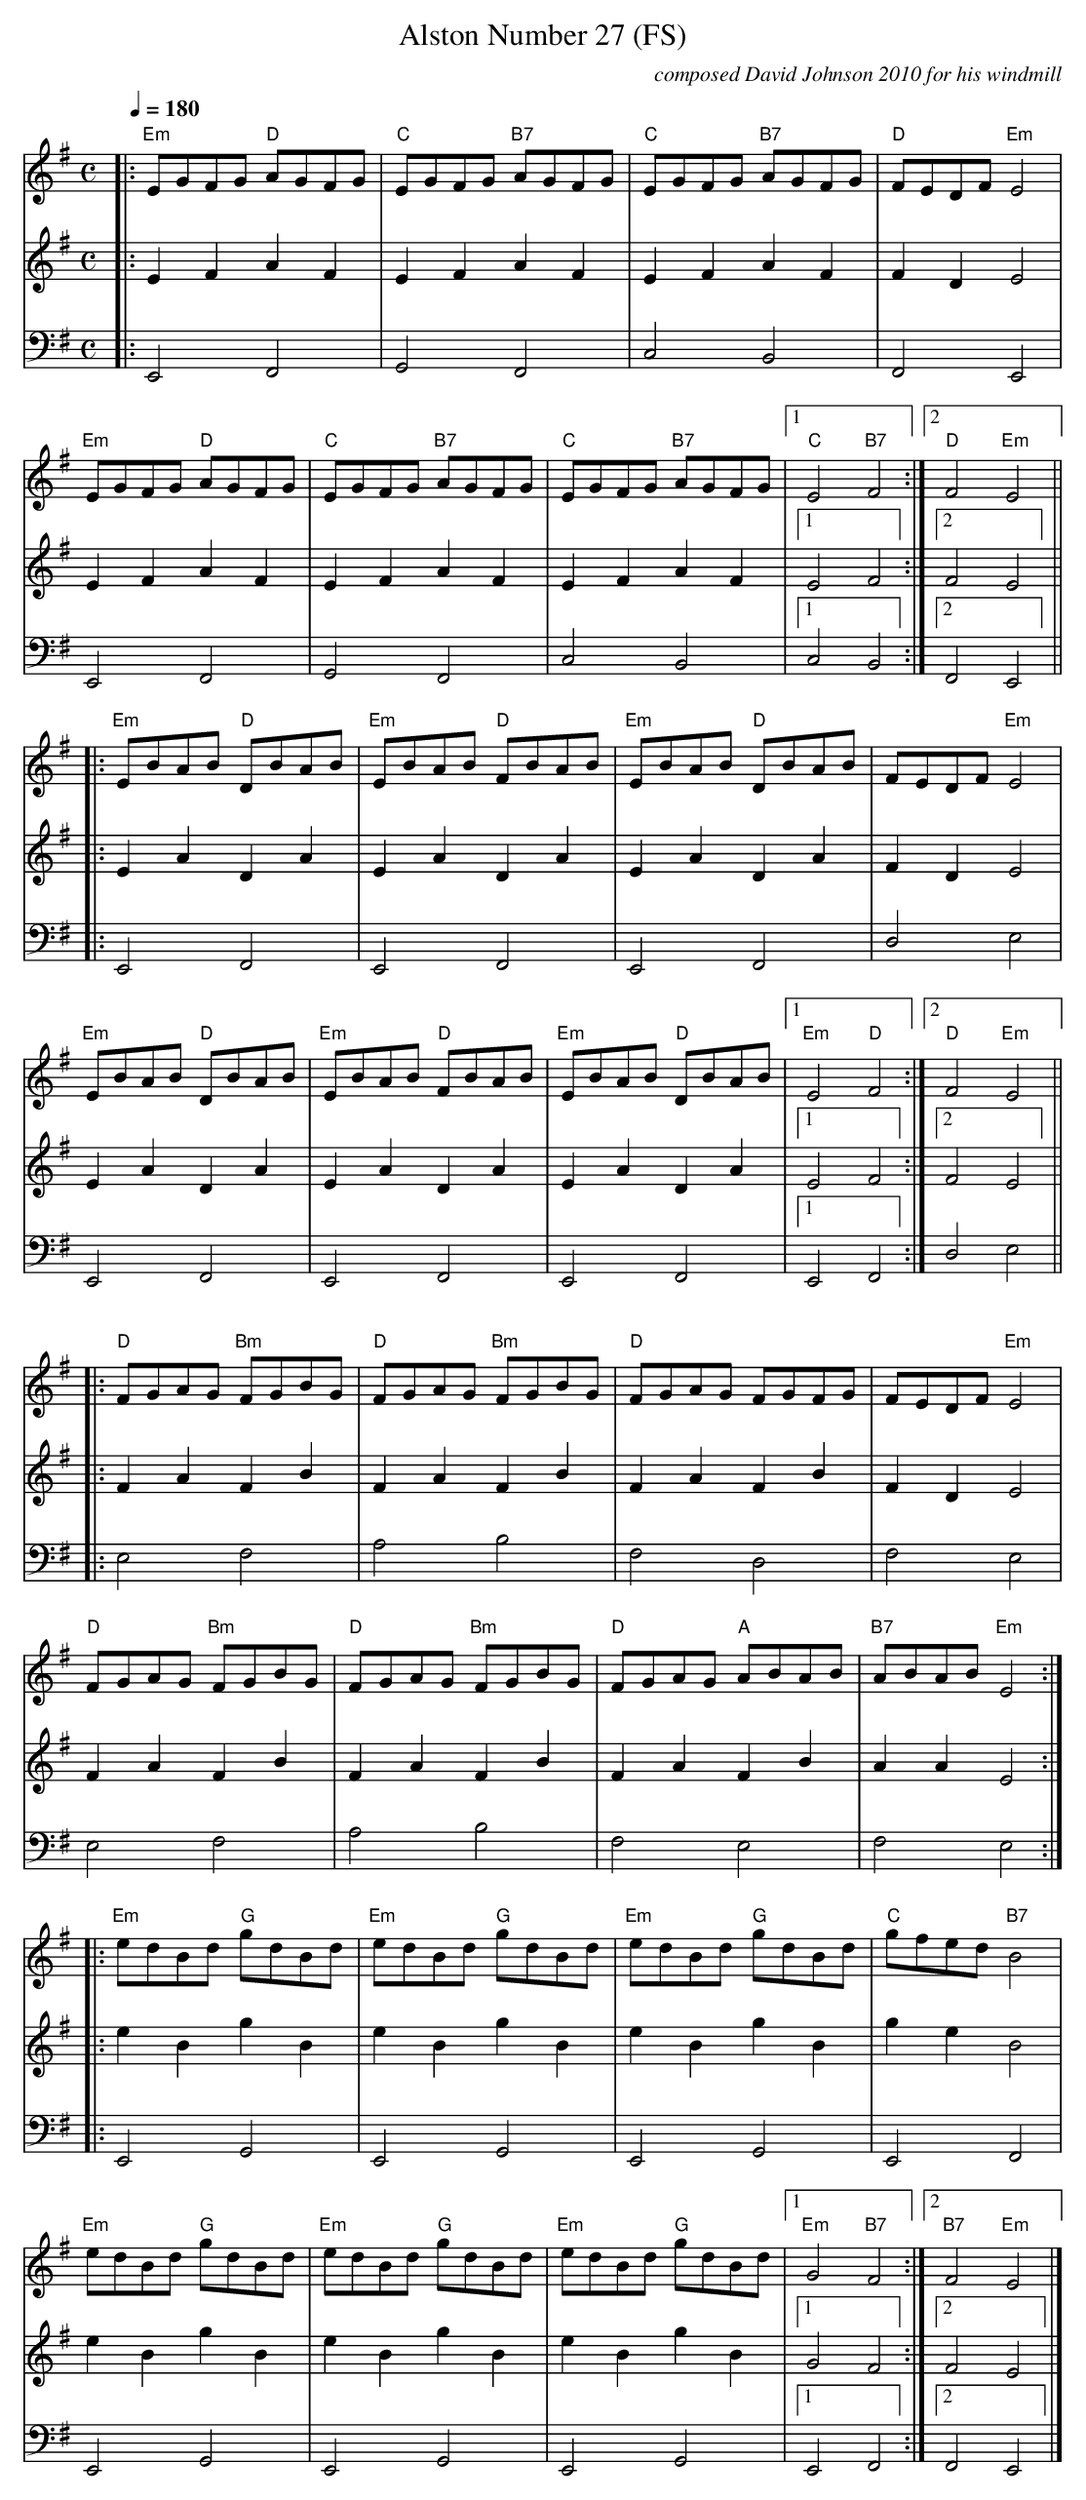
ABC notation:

X:1
T:Alston Number 27 (FS)
C:composed David Johnson 2010 for his windmill
M:C
L:1/4
Q:180
K:G
V:1
|:"Em"E/G/F/G/ "D"A/G/F/G/|"C"E/G/F/G/ "B7"A/G/F/G/|"C"E/G/F/G/ "B7"A/G/F/G/|"D"F/E/D/F/ "Em"E2|
"Em"E/G/F/G/ "D"A/G/F/G/|"C"E/G/F/G/ "B7"A/G/F/G/|"C"E/G/F/G/ "B7"A/G/F/G/|1"C"E2 "B7"F2:|2"D"F2"Em"E2||
|:"Em"E/B/A/B/ "D"D/B/A/B/|"Em"E/B/A/B/ "D"F/B/A/B/|"Em"E/B/A/B/ "D"D/B/A/B/|F/E/D/F/ "Em"E2|
"Em"E/B/A/B/ "D"D/B/A/B/|"Em"E/B/A/B/ "D"F/B/A/B/|"Em"E/B/A/B/ "D"D/B/A/B/|1"Em"E2 "D"F2:|2"D"F2"Em"E2||
|:"D"F/G/A/G/ "Bm"F/G/B/G/|"D"F/G/A/G/ "Bm"F/G/B/G/|"D"F/G/A/G/ F/G/F/G/|F/E/D/F/ "Em"E2|
"D"F/G/A/G/ "Bm"F/G/B/G/|"D"F/G/A/G/ "Bm"F/G/B/G/|"D"F/G/A/G/ "A"A/B/A/B/|"B7"A/B/A/B/ "Em"E2:|
|:"Em"e/d/B/d/ "G"g/d/B/d/|"Em"e/d/B/d/ "G"g/d/B/d/|"Em"e/d/B/d/ "G"g/d/B/d/|"C"g/f/e/d/ "B7"B2|
"Em"e/d/B/d/ "G"g/d/B/d/|"Em"e/d/B/d/ "G"g/d/B/d/|"Em"e/d/B/d/ "G"g/d/B/d/|1"Em"G2 "B7"F2:|2"B7"F2"Em"E2|]
V:2
|:EFAF|EFAF|EFAF|FDE2|
EFAF|EFAF|EFAF|1E2F2:|2F2E2||
|:EADA|EADA|EADA|FDE2|
EADA|EADA|EADA|1E2F2:|2F2E2||
|:FAFB|FAFB|FAFB|FDE2|
FAFB|FAFB|FAFB|AAE2:|
|:eBgB|eBgB|eBgB|geB2|
eBgB|eBgB|eBgB|1G2F2:|2F2E2|]
V:3 bass clef
|:E,,2F,,2|G,,2F,,2|C,2B,,2|F,,2E,,2|
E,,2F,,2|G,,2F,,2|C,2B,,2|1C,2B,,2:|2F,,2E,,2||
|:E,,2F,,2|E,,2F,,2|E,,2F,,2|D,2E,2|
E,,2F,,2|E,,2F,,2|E,,2F,,2|1E,,2F,,2:|D,2E,2||
|:E,2F,2|A,2B,2|F,2D,2|F,2E,2|
E,2F,2|A,2B,2|F,2E,2|F,2E,2:|
|:E,,2G,,2|E,,2G,,2|E,,2G,,2|E,,2F,,2|
E,,2G,,2|E,,2G,,2|E,,2G,,2|1E,,2F,,2:|2F,,2E,,2|]
